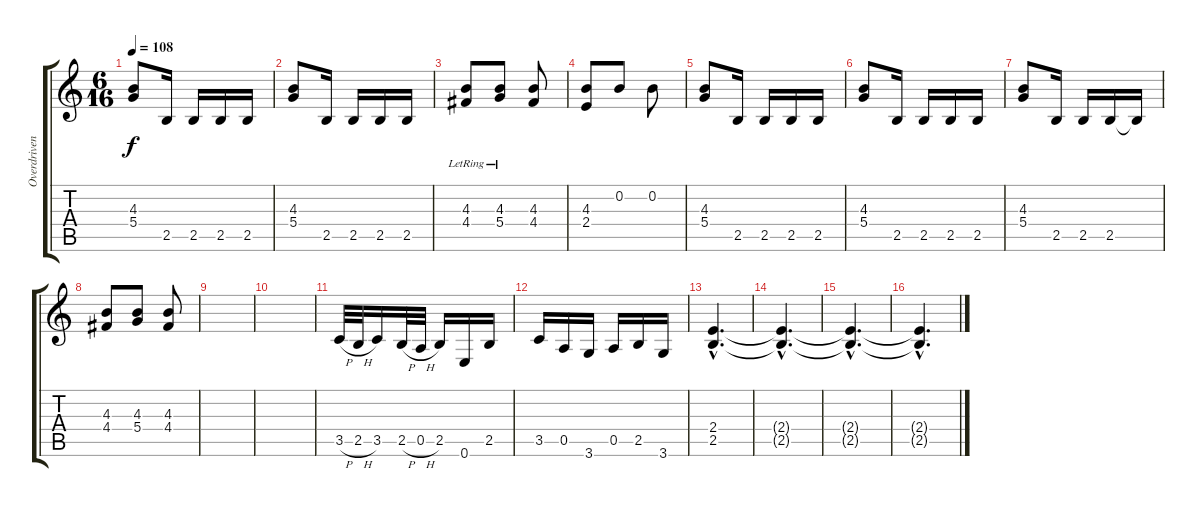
\track ("Overdriven Guitar 2" "Overdriven") {instrument overdrivenguitar}
\staff {score tabs}
\tuning (E4 B3 G3 D3 A2 E2) {hide}
\ts (6 16)
\tempo 108
\clef g2
\ks c
(4.3 5.4).8{dy f} 2.5.16 2.5.16 2.5.16 2.5.16 |
(4.3 5.4).8 2.5.16 2.5.16 2.5.16 2.5.16 |
(4.3 4.4{lr}).8 (4.3{lr} 5.4).8 (4.3 4.4).8 |
(4.3 2.4).8 0.2.8 0.2.8 |
(4.3 5.4).8 2.5.16 2.5.16 2.5.16 2.5.16 |
(4.3 5.4).8 2.5.16 2.5.16 2.5.16 2.5.16 |
(4.3 5.4).8 2.5.16 2.5.16 2.5.16 2.5{t}.16 |
(4.3 4.4).8 (4.3 5.4).8 (4.3 4.4).8 |
|
|
3.5{h}.32{balance 14} 2.5{h}.32 3.5.16 2.5{h}.32 0.5{h}.32 2.5.16 0.6.16 2.5.16 |
3.5.16 0.5.16 3.6.16 0.5.16 2.5.16 3.6.16 |
(2.4{hac} 2.5{hac}).4{d} |
(2.4{hac t} 2.5{hac t}).4{d} |
(2.4{hac t} 2.5{hac t}).4{d} |
(2.4{hac t} 2.5{hac t}).4{d}
